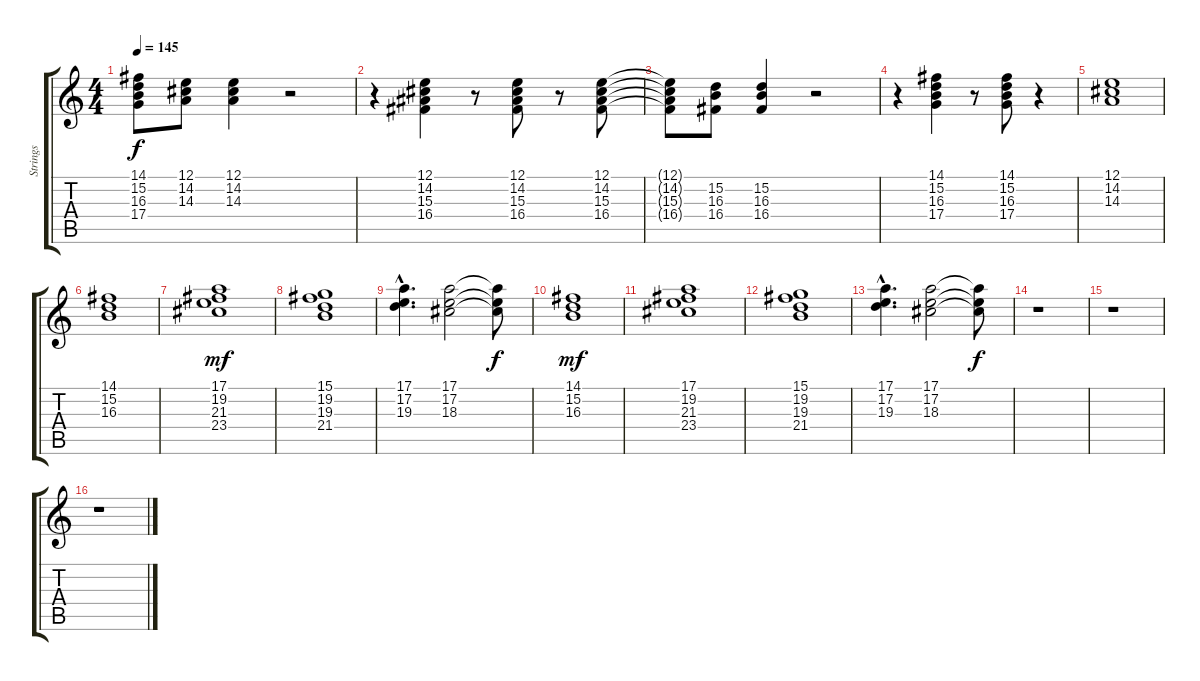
\track ("Strings" "Strings") {instrument stringensemble2}
\staff {score tabs}
\tuning (E4 B3 G3 D3 A2 E2) {hide}
\ts (4 4)
\tempo 145
\clef g2
\ks c
(14.1{t} 15.2{t} 16.3{t} 17.4{t}).8{dy f} (12.1 14.2 14.3).8 (12.1 14.2 14.3).4 r.2 |
r.4 (12.1 14.2 15.3 16.4).4 r.8 (12.1 14.2 15.3 16.4).8 r.8 (12.1 14.2 15.3 16.4).8 |
(12.1{t} 14.2{t} 15.3{t} 16.4{t}).8 (15.2 16.3 16.4).8 (15.2 16.3 16.4).4 r.2 |
r.4 (14.1 15.2 16.3 17.4).4 r.8 (14.1 15.2 16.3 17.4).8 r.4 |
(12.1 14.2 14.3).1 |
(14.1 15.2 16.3).1 |
(17.1 19.2 21.3 23.4).1{dy mf} |
(15.1 19.2 19.3 21.4).1 |
(17.1{hac} 17.2{hac} 19.3{hac}).4{d} (17.1 17.2 18.3).2 (17.1{t} 17.2{t} 18.3{t}).8{dy f} |
(14.1 15.2 16.3).1{dy mf} |
(17.1 19.2 21.3 23.4).1 |
(15.1 19.2 19.3 21.4).1 |
(17.1{hac} 17.2{hac} 19.3{hac}).4{d} (17.1 17.2 18.3).2 (17.1{t} 17.2{t} 18.3{t}).8{dy f} |
r.1 |
r.1 |
r.1
